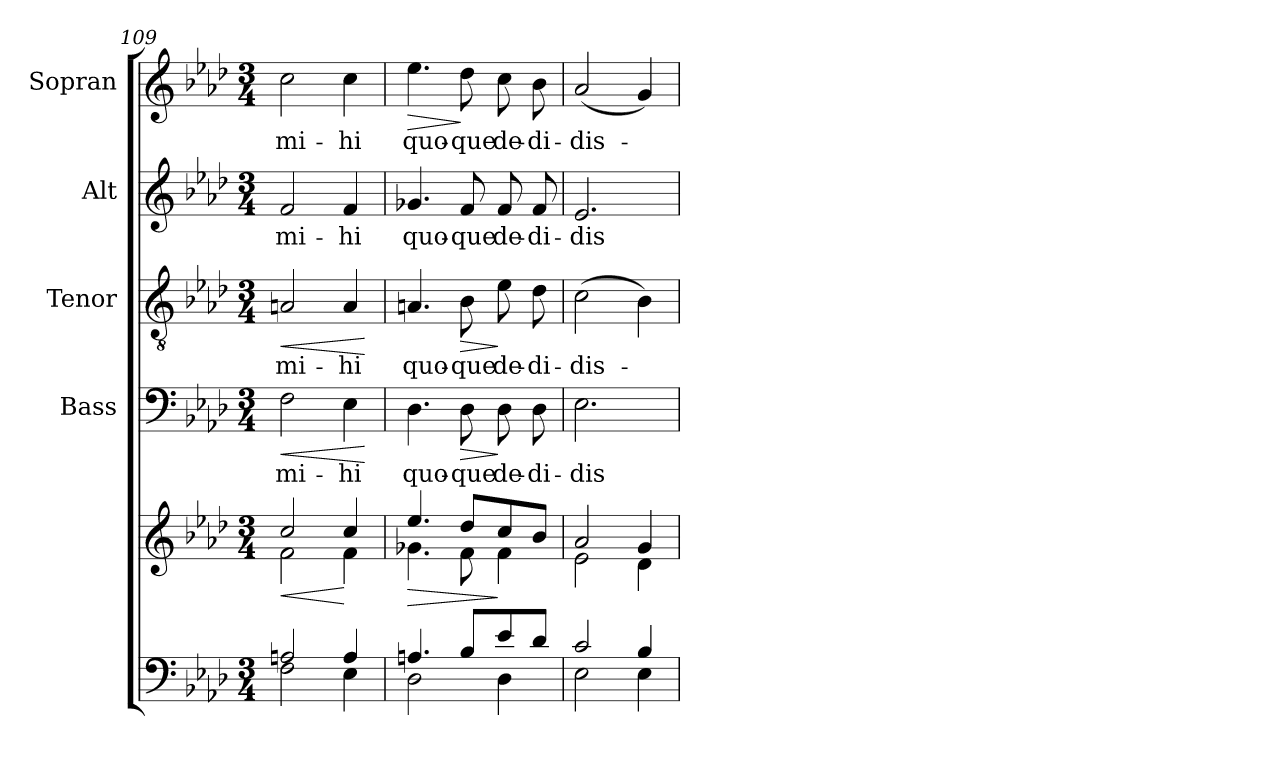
**kern	**kern	**dynam	**kern	**text	**dynam	**kern	**text	**dynam	**kern	**text	**kern	**text	**dynam
*part5	*part5	*part5	*part4	*part4	*part4	*part3	*part3	*part3	*part2	*part2	*part1	*part1	*part1
*staff6	*staff5	*staff5/6	*staff4	*staff4	*staff4	*staff3	*staff3	*staff3	*staff2	*staff2	*staff1	*staff1	*staff1
*	*	*	*I"Bass	*	*	*I"Tenor	*	*	*I"Alt	*	*I"Sopran	*	*
*	*	*	*I'B.	*	*	*I'T.	*	*	*I'A.	*	*I'S.	*	*
*clefF4	*clefG2	*	*clefF4	*	*	*clefGv2	*	*	*clefG2	*	*clefG2	*	*
*k[b-e-a-d-]	*k[b-e-a-d-]	*	*k[b-e-a-d-]	*	*	*k[b-e-a-d-]	*	*	*k[b-e-a-d-]	*	*k[b-e-a-d-]	*	*
*A-:	*A-:	*	*A-:	*	*	*A-:	*	*	*A-:	*	*A-:	*	*
*M3/4	*M3/4	*	*M3/4	*	*	*M3/4	*	*	*M3/4	*	*M3/4	*	*
=109	=109	=109	=109	=109	=109	=109	=109	=109	=109	=109	=109	=109	=109
*^	*	*	*	*	*	*	*	*	*	*	*	*	*
!	!	!	!LO:HP:b	!	!LO:LY:b	!LO:HP:b	!	!LO:LY:b	!LO:HP:b	!	!LO:LY:b	!	!LO:LY:b	!
*	*	*^	*	*	*	*	*	*	*	*	*	*	*	*
2An/	2F\	2cc/	2f\	<	2F\	mi-	<	2An/	mi-	<	2f/	mi-	2cc\	mi-	.
!	!	!	!	!	!	!LO:LY:b	!	!	!LO:LY:b	!	!	!LO:LY:b	!	!LO:LY:b	!
4A/	4E-\	4cc/	4f\	[	4E-\	-hi	.	4A/	-hi	.	4f/	-hi	4cc\	-hi	.
*v	*v	*	*	*	*	*	*	*	*	*	*	*	*	*	*
*	*v	*v	*	*	*	*	*	*	*	*	*	*	*	*
.	.	.	.	.	[	.	.	[	.	.	.	.	.
!!LO:LB:g=z
=110	=110	=110	=110	=110	=110	=110	=110	=110	=110	=110	=110	=110	=110
*^	*	*	*	*	*	*	*	*	*	*	*	*	*
!	!	!	!LO:HP:b	!	!LO:LY:b	!	!	!LO:LY:b	!	!	!LO:LY:b	!	!LO:LY:b	!LO:HP:b
*	*	*^	*	*	*	*	*	*	*	*	*	*	*	*
4.An/	2D-\	4.ee-/	4.g-X\	>	4.D-\	quo-	.	4.An/	quo-	.	4.g-X/	quo-	4.ee-\	quo-	>
!	!	!	!	!	!	!LO:LY:b	!LO:HP:b	!	!LO:LY:b	!LO:HP:b	!	!LO:LY:b	!	!LO:LY:b	!
8B-/L	.	8dd-/L	8f\	.	8D-\	-que	>	8B-\	-que	>	8f/	-que	8dd-\	-que	]
!	!	!	!	!	!	!LO:LY:b	!	!	!LO:LY:b	!	!	!LO:LY:b	!	!LO:LY:b	!
8e-/	4D-\	8cc/	4f\	]	8D-\	de-	]	8e-\	de-	]	8f/	de-	8cc\	de-	.
!	!	!	!	!	!	!LO:LY:b	!	!	!LO:LY:b	!	!	!LO:LY:b	!	!LO:LY:b	!
8d-/J	.	8b-/J	.	.	8D-\	-di-	.	8d-\	-di-	.	8f/	-di-	8b-\	-di-	.
=111	=111	=111	=111	=111	=111	=111	=111	=111	=111	=111	=111	=111	=111	=111	=111
!	!	!	!	!	!	!LO:LY:b	!	!	!LO:LY:b	!	!	!LO:LY:b	!	!LO:LY:b	!
2c/	2E-\	2a-/	2e-\	.	2.E-\	-dis-	.	(>2c\	-dis-	.	2.e-/	-dis-	(<2a-/	-dis-	.
4B-/	4E-\	4g/	4d-\	.	.	.	.	4B-\)	.	.	.	.	4g/)	.	.
*v	*v	*	*	*	*	*	*	*	*	*	*	*	*	*	*
*	*v	*v	*	*	*	*	*	*	*	*	*	*	*	*
=	=	=	=	=	=	=	=	=	=	=	=	=	=
*-	*-	*-	*-	*-	*-	*-	*-	*-	*-	*-	*-	*-	*-
